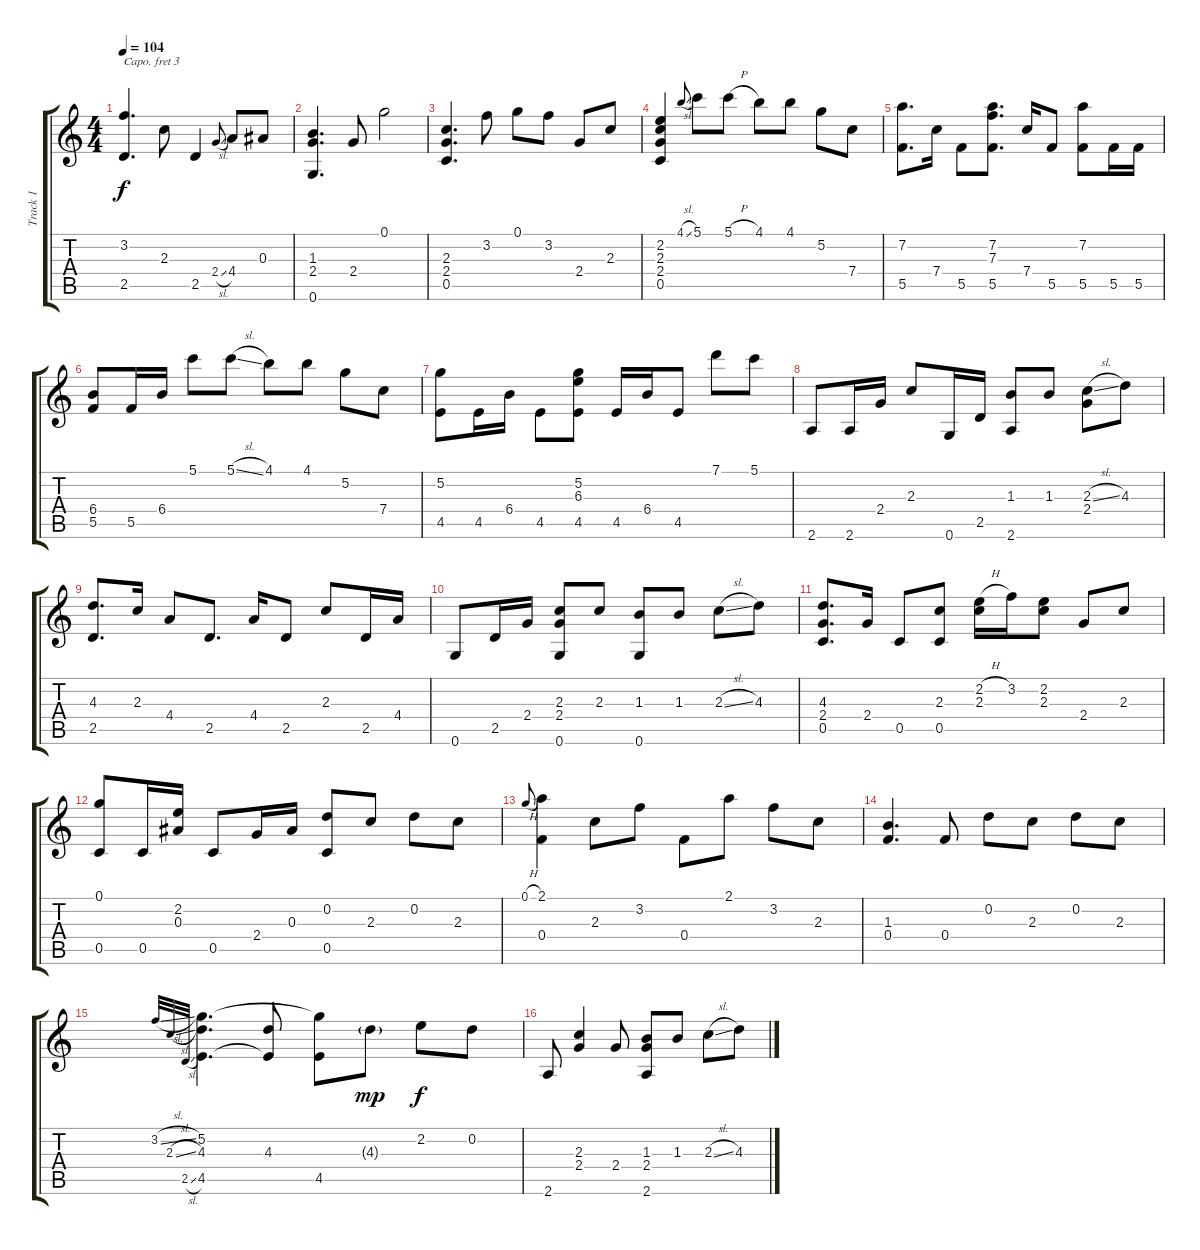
\track ("Track 1" "Track 1") {instrument acousticguitarsteel}
\staff {score tabs}
\capo 3
\tuning (E4 B3 G3 D3 A2 E2) {hide}
\ts (4 4)
\tempo 104
\clef g2
\ks c
(3.2 2.5).4{d dy f} 2.3.8 2.5.4 2.4{sl}.8{gr onbeat} 4.4.8 0.3.8 |
(1.3 2.4 0.6).4{d} 2.4.8 0.1.2 |
(2.3 2.4 0.5).4{d} 3.2.8 0.1.8 3.2.8 2.4.8 2.3.8 |
(2.2 2.3 2.4 0.5).4 4.1{sl}.8{gr onbeat} 5.1.8 5.1{h}.8 4.1.8 4.1.8 5.2.8 7.4.8 |
(7.2 5.5).8{d} 7.4.16 5.5.8 (7.2 7.3 5.5).8{d} 7.4.16 5.5.8 (7.2 5.5).8 5.5.16 5.5.16 |
(6.4 5.5).8 5.5.16 6.4.16 5.1.8 5.1{sl}.8 4.1.8 4.1.8 5.2.8 7.4.8 |
(5.2 4.5).8 4.5.16 6.4.16 4.5.8 (5.2 6.3 4.5).8 4.5.16 6.4.16 4.5.8 7.1.8 5.1.8 |
2.6.8 2.6.16 2.4.16 2.3.8 0.6.16 2.5.16 (1.3 2.6).8 1.3.8 (2.3{sl} 2.4).8 4.3.8 |
(4.3 2.5).8{d} 2.3.16 4.4.8 2.5.8{d} 4.4.16 2.5.8 2.3.8 2.5.16 4.4.16 |
0.6.8 2.5.16 2.4.16 (2.3 2.4 0.6).8 2.3.8 (1.3 0.6).8 1.3.8 2.3{sl}.8 4.3.8 |
(4.3 2.4 0.5).8{d} 2.4.16 0.5.8 (2.3 0.5).8 (2.2{h} 2.3).16 3.2.16 (2.2 2.3).8 2.4.8 2.3.8 |
(0.1 0.5).8 0.5.16 (2.2 0.3).16 0.5.8 2.4.16 0.3.16 (0.2 0.5).8 2.3.8 0.2.8 2.3.8 |
0.1{h}.8{gr onbeat} (2.1 0.4).4 2.3.8 3.2.8 0.4.8 2.1.8 3.2.8 2.3.8 |
(1.3 0.4).4{d} 0.4.8 0.2.8 2.3.8 0.2.8 2.3.8 |
3.2{sl}.32{gr onbeat} 2.3{sl}.32{gr onbeat} 2.5{sl}.32{gr onbeat} (5.2 4.3 4.5).4{d} (4.3 4.5{t}).8 (5.2{t} 4.5).8 4.3{g}.8{dy mp} 2.2.8{dy f} 0.2.8 |
2.6.8 (2.3 2.4).4 2.4.8 (1.3 2.4 2.6).8 1.3.8 2.3{sl}.8 4.3.8
